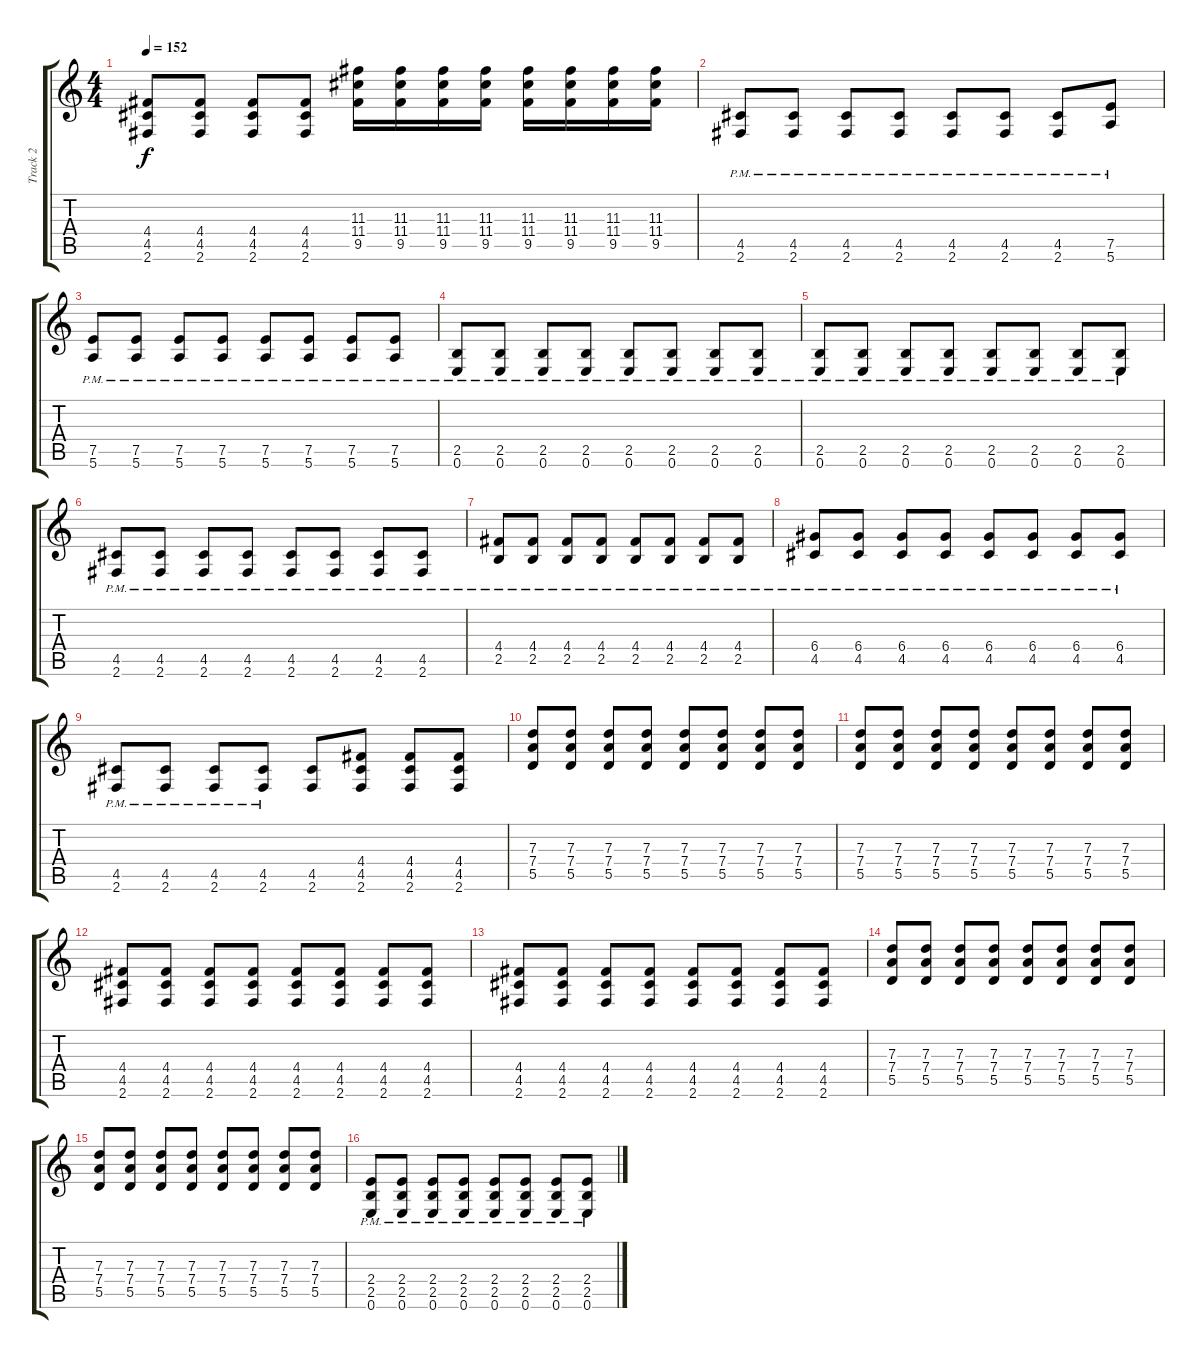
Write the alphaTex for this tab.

\track ("Track 2" "Track 2") {instrument distortionguitar}
\staff {score tabs}
\tuning (E4 B3 G3 D3 A2 E2) {hide}
\ts (4 4)
\tempo 152
\clef g2
\ks c
(4.4{t} 4.5{t} 2.6{t}).8{dy f} (4.4 4.5 2.6).8 (4.4 4.5 2.6).8 (4.4 4.5 2.6).8 (11.3 11.4 9.5).16 (11.3 11.4 9.5).16 (11.3 11.4 9.5).16 (11.3 11.4 9.5).16 (11.3 11.4 9.5).16 (11.3 11.4 9.5).16 (11.3 11.4 9.5).16 (11.3 11.4 9.5).16 |
(4.5{pm} 2.6{pm}).8 (4.5{pm} 2.6{pm}).8 (4.5{pm} 2.6{pm}).8 (4.5{pm} 2.6{pm}).8 (4.5{pm} 2.6{pm}).8 (4.5{pm} 2.6{pm}).8 (4.5{pm} 2.6{pm}).8 (7.5{pm} 5.6{pm}).8 |
(7.5{pm} 5.6{pm}).8 (7.5{pm} 5.6{pm}).8 (7.5{pm} 5.6{pm}).8 (7.5{pm} 5.6{pm}).8 (7.5{pm} 5.6{pm}).8 (7.5{pm} 5.6{pm}).8 (7.5{pm} 5.6{pm}).8 (7.5{pm} 5.6{pm}).8 |
(2.5{pm} 0.6{pm}).8 (2.5{pm} 0.6{pm}).8 (2.5{pm} 0.6{pm}).8 (2.5{pm} 0.6{pm}).8 (2.5{pm} 0.6{pm}).8 (2.5{pm} 0.6{pm}).8 (2.5{pm} 0.6{pm}).8 (2.5{pm} 0.6{pm}).8 |
(2.5{pm} 0.6{pm}).8 (2.5{pm} 0.6{pm}).8 (2.5{pm} 0.6{pm}).8 (2.5{pm} 0.6{pm}).8 (2.5{pm} 0.6{pm}).8 (2.5{pm} 0.6{pm}).8 (2.5{pm} 0.6{pm}).8 (2.5{pm} 0.6{pm}).8 |
(4.5{pm} 2.6{pm}).8 (4.5{pm} 2.6{pm}).8 (4.5{pm} 2.6{pm}).8 (4.5{pm} 2.6{pm}).8 (4.5{pm} 2.6{pm}).8 (4.5{pm} 2.6{pm}).8 (4.5{pm} 2.6{pm}).8 (4.5{pm} 2.6{pm}).8 |
(4.4{pm} 2.5{pm}).8 (4.4{pm} 2.5{pm}).8 (4.4{pm} 2.5{pm}).8 (4.4{pm} 2.5{pm}).8 (4.4{pm} 2.5{pm}).8 (4.4{pm} 2.5{pm}).8 (4.4{pm} 2.5{pm}).8 (4.4{pm} 2.5{pm}).8 |
(6.4{pm} 4.5{pm}).8 (6.4{pm} 4.5{pm}).8 (6.4{pm} 4.5{pm}).8 (6.4{pm} 4.5{pm}).8 (6.4{pm} 4.5{pm}).8 (6.4{pm} 4.5{pm}).8 (6.4{pm} 4.5{pm}).8 (6.4{pm} 4.5{pm}).8 |
(4.5{pm} 2.6{pm}).8 (4.5{pm} 2.6{pm}).8 (4.5 2.6{pm}).8 (4.5 2.6{pm}).8 (4.5 2.6).8 (4.4 4.5 2.6).8 (4.4 4.5 2.6).8 (4.4 4.5 2.6).8 |
(7.3 7.4 5.5).8 (7.3 7.4 5.5).8 (7.3 7.4 5.5).8 (7.3 7.4 5.5).8 (7.3 7.4 5.5).8 (7.3 7.4 5.5).8 (7.3 7.4 5.5).8 (7.3 7.4 5.5).8 |
(7.3 7.4 5.5).8 (7.3 7.4 5.5).8 (7.3 7.4 5.5).8 (7.3 7.4 5.5).8 (7.3 7.4 5.5).8 (7.3 7.4 5.5).8 (7.3 7.4 5.5).8 (7.3 7.4 5.5).8 |
(4.4 4.5 2.6).8 (4.4 4.5 2.6).8 (4.4 4.5 2.6).8 (4.4 4.5 2.6).8 (4.4 4.5 2.6).8 (4.4 4.5 2.6).8 (4.4 4.5 2.6).8 (4.4 4.5 2.6).8 |
(4.4 4.5 2.6).8 (4.4 4.5 2.6).8 (4.4 4.5 2.6).8 (4.4 4.5 2.6).8 (4.4 4.5 2.6).8 (4.4 4.5 2.6).8 (4.4 4.5 2.6).8 (4.4 4.5 2.6).8 |
(7.3 7.4 5.5).8 (7.3 7.4 5.5).8 (7.3 7.4 5.5).8 (7.3 7.4 5.5).8 (7.3 7.4 5.5).8 (7.3 7.4 5.5).8 (7.3 7.4 5.5).8 (7.3 7.4 5.5).8 |
(7.3 7.4 5.5).8 (7.3 7.4 5.5).8 (7.3 7.4 5.5).8 (7.3 7.4 5.5).8 (7.3 7.4 5.5).8 (7.3 7.4 5.5).8 (7.3 7.4 5.5).8 (7.3 7.4 5.5).8 |
(2.4{pm} 2.5{pm} 0.6{pm}).8 (2.4{pm} 2.5{pm} 0.6{pm}).8 (2.4{pm} 2.5{pm} 0.6{pm}).8 (2.4{pm} 2.5{pm} 0.6{pm}).8 (2.4{pm} 2.5{pm} 0.6).8 (2.4{pm} 2.5{pm} 0.6).8 (2.4{pm} 2.5{pm} 0.6).8 (2.4{pm} 2.5{pm} 0.6).8
